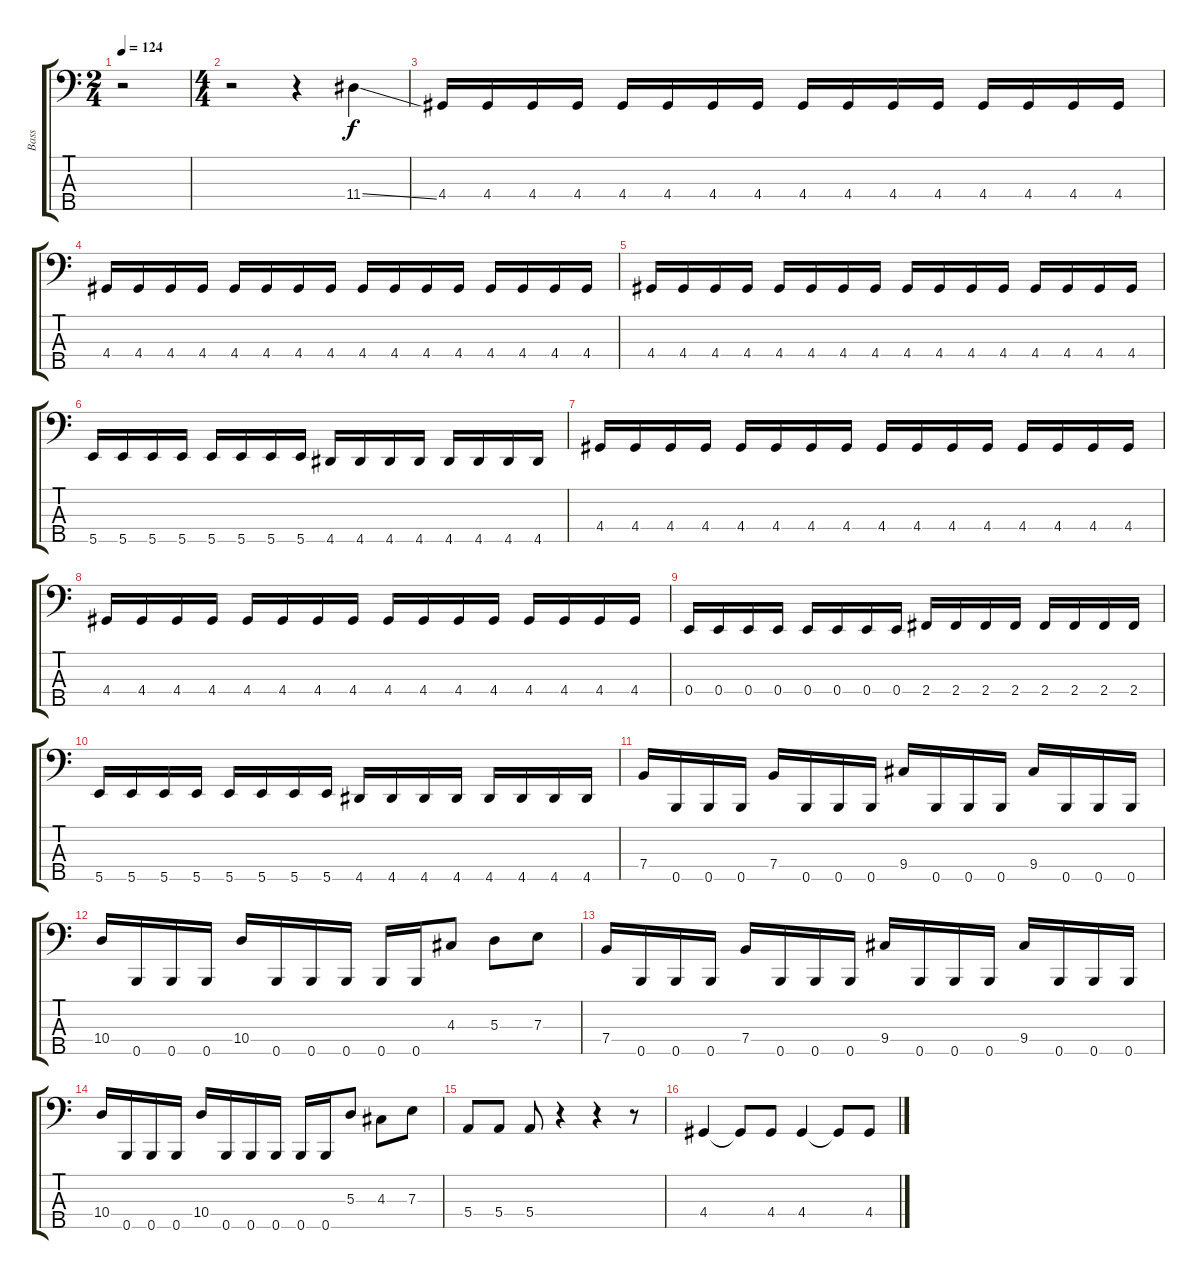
\track ("Bass" "Bass") {instrument electricbassfinger}
\staff {score tabs}
\tuning (G2 D2 A1 E1 B0) {hide}
\ts (2 4)
\tempo 124
\clef f4
\ks c
r.2{dy f instrument electricbassfinger} |
\ts (4 4)
r.2 r.4 11.4{ss}.4 |
4.4.16 4.4.16 4.4.16 4.4.16 4.4.16 4.4.16 4.4.16 4.4.16 4.4.16 4.4.16 4.4.16 4.4.16 4.4.16 4.4.16 4.4.16 4.4.16 |
4.4.16 4.4.16 4.4.16 4.4.16 4.4.16 4.4.16 4.4.16 4.4.16 4.4.16 4.4.16 4.4.16 4.4.16 4.4.16 4.4.16 4.4.16 4.4.16 |
4.4.16 4.4.16 4.4.16 4.4.16 4.4.16 4.4.16 4.4.16 4.4.16 4.4.16 4.4.16 4.4.16 4.4.16 4.4.16 4.4.16 4.4.16 4.4.16 |
5.5.16 5.5.16 5.5.16 5.5.16 5.5.16 5.5.16 5.5.16 5.5.16 4.5.16 4.5.16 4.5.16 4.5.16 4.5.16 4.5.16 4.5.16 4.5.16 |
4.4.16 4.4.16 4.4.16 4.4.16 4.4.16 4.4.16 4.4.16 4.4.16 4.4.16 4.4.16 4.4.16 4.4.16 4.4.16 4.4.16 4.4.16 4.4.16 |
4.4.16 4.4.16 4.4.16 4.4.16 4.4.16 4.4.16 4.4.16 4.4.16 4.4.16 4.4.16 4.4.16 4.4.16 4.4.16 4.4.16 4.4.16 4.4.16 |
0.4.16 0.4.16 0.4.16 0.4.16 0.4.16 0.4.16 0.4.16 0.4.16 2.4.16 2.4.16 2.4.16 2.4.16 2.4.16 2.4.16 2.4.16 2.4.16 |
5.5.16 5.5.16 5.5.16 5.5.16 5.5.16 5.5.16 5.5.16 5.5.16 4.5.16 4.5.16 4.5.16 4.5.16 4.5.16 4.5.16 4.5.16 4.5.16 |
7.4.16 0.5.16 0.5.16 0.5.16 7.4.16 0.5.16 0.5.16 0.5.16 9.4.16 0.5.16 0.5.16 0.5.16 9.4.16 0.5.16 0.5.16 0.5.16 |
10.4.16 0.5.16 0.5.16 0.5.16 10.4.16 0.5.16 0.5.16 0.5.16 0.5.16 0.5.16 4.3.8 5.3.8 7.3.8 |
7.4.16 0.5.16 0.5.16 0.5.16 7.4.16 0.5.16 0.5.16 0.5.16 9.4.16 0.5.16 0.5.16 0.5.16 9.4.16 0.5.16 0.5.16 0.5.16 |
10.4.16 0.5.16 0.5.16 0.5.16 10.4.16 0.5.16 0.5.16 0.5.16 0.5.16 0.5.16 5.3.8 4.3.8 7.3.8 |
5.4.8 5.4.8 5.4.8 r.4 r.4 r.8 |
4.4.4 4.4{t}.8 4.4.8 4.4.4 4.4{t}.8 4.4.8
